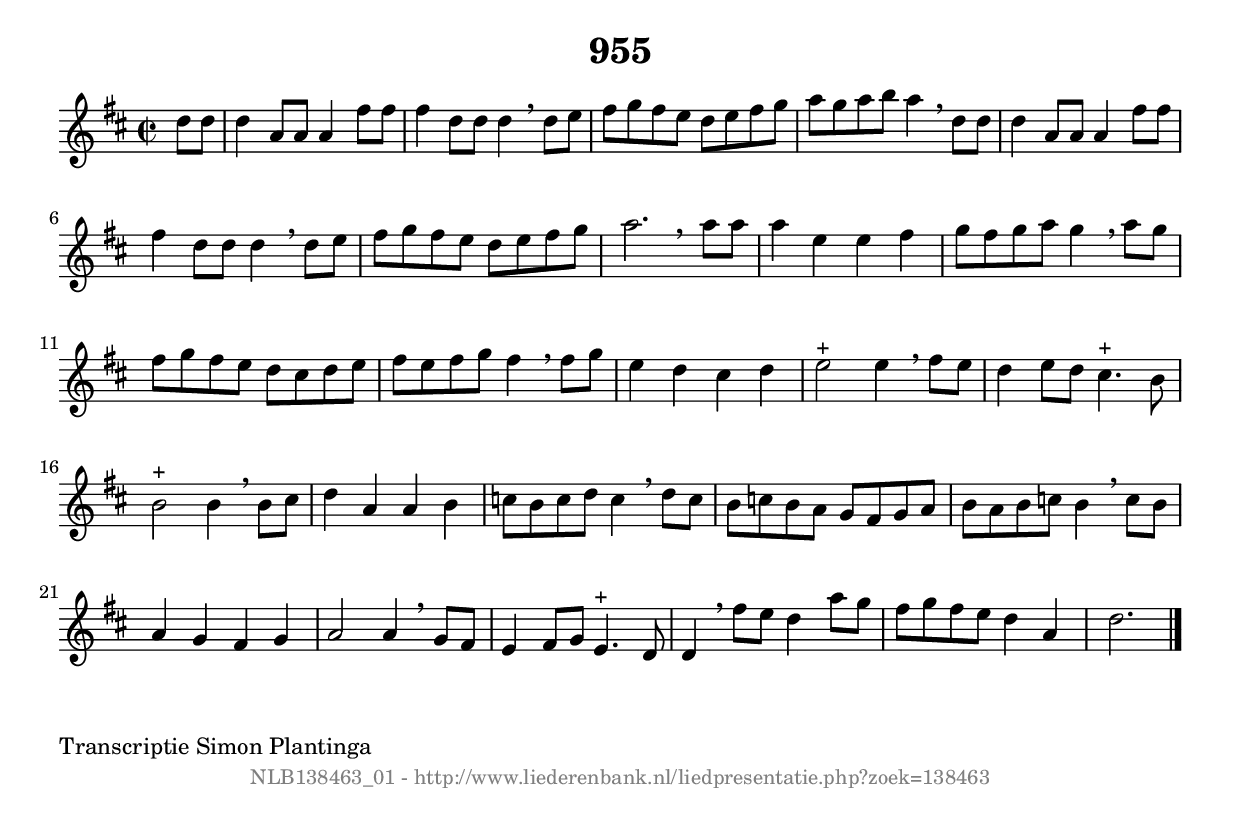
%
% produced by wce2krn 1.64 (7 June 2014)
%
\version"2.16"
#(append! paper-alist '(("long" . (cons (* 210 mm) (* 2000 mm)))))
#(set-default-paper-size "long")
sb = {\breathe}
mBreak = {\breathe }
bBreak = {\breathe }
x = {\once\override NoteHead #'style = #'cross }
gl=\glissando
itime={\override Staff.TimeSignature #'stencil = ##f }
ficta = {\once\set suggestAccidentals = ##t}
fine = {\once\override Score.RehearsalMark #'self-alignment-X = #1 \mark \markup {\italic{Fine}}}
dc = {\once\override Score.RehearsalMark #'self-alignment-X = #1 \mark \markup {\italic{D.C.}}}
dcf = {\once\override Score.RehearsalMark #'self-alignment-X = #1 \mark \markup {\italic{D.C. al Fine}}}
dcc = {\once\override Score.RehearsalMark #'self-alignment-X = #1 \mark \markup {\italic{D.C. al Coda}}}
ds = {\once\override Score.RehearsalMark #'self-alignment-X = #1 \mark \markup {\italic{D.S.}}}
dsf = {\once\override Score.RehearsalMark #'self-alignment-X = #1 \mark \markup {\italic{D.S. al Fine}}}
dsc = {\once\override Score.RehearsalMark #'self-alignment-X = #1 \mark \markup {\italic{D.S. al Coda}}}
pv = {\set Score.repeatCommands = #'((volta "1"))}
sv = {\set Score.repeatCommands = #'((volta "2"))}
tv = {\set Score.repeatCommands = #'((volta "3"))}
qv = {\set Score.repeatCommands = #'((volta "4"))}
xv = {\set Score.repeatCommands = #'((volta #f))}
\header{ tagline = ""
title = "955"
}
\score {{
\key d \major
\relative g'
{
\set melismaBusyProperties = #'()
\partial 32*8
\time 2/2
\tempo 4=120
\override Score.MetronomeMark #'transparent = ##t
\override Score.RehearsalMark #'break-visibility = #(vector #t #t #f)
d'8 d8 | d4 a8 a8 a4 fis'8 fis8 | fis4 d8 d8 d4 \sb d8 e8 | fis8 g8 fis8 e8 d8 e8 fis8 g8 | a8 g8 a8 b8 a4 \mBreak
d,8 d8 | d4 a8 a8 a4 fis'8 fis8 | fis4 d8 d8 d4 \sb d8 e8 | fis8 g8 fis8 e8 d8 e8 fis8 g8 | a2. \bar ":|:" \bBreak
a8 a8 | a4 e4 e4 fis4 | g8 fis8 g8 a8 g4 \sb a8 g8 | fis8 g8 fis8 e8 d8 cis8 d8 e8 | fis8 e8 fis8 g8 fis4 \mBreak
fis8 g8 | e4 d4 cis4 d4 | e2^"+" e4 \sb fis8 e8 | d4 e8 d8 cis4.^"+" b8 | b2^"+" b4 \mBreak
b8 cis8 | d4 a4 a4 b4 | c8 b8 c8 d8 c4 \sb d8 c8 | b8 c8 b8 a8 g8 fis8 g8 a8 | b8 a8 b8 c8 b4 \mBreak
c8 b8 | a4 g4 fis4 g4 | a2 a4 \sb g8 fis8 | e4 fis8 g8 e4.^"+" d8 | d4 \mBreak
fis'8 e8 d4 a'8 g8 | fis8 g8 fis8 e8 d4 a4 | d2. \bar "|."
 }}
 \midi { }
 \layout {
            indent = 0.0\cm
}
}
\markup { \wordwrap-string #" 
Transcriptie Simon Plantinga
"}
\markup { \vspace #0 } \markup { \with-color #grey \fill-line { \center-column { \smaller "NLB138463_01 - http://www.liederenbank.nl/liedpresentatie.php?zoek=138463" } } }
